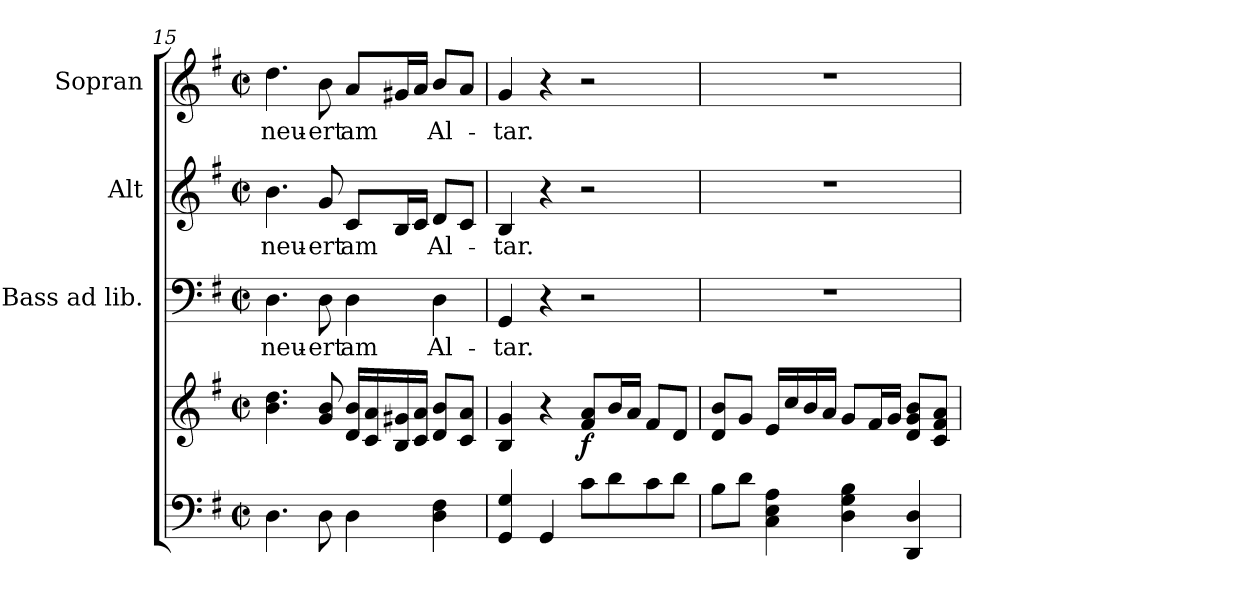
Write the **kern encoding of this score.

**kern	**kern	**dynam	**kern	**text	**kern	**text	**kern	**text
*part4	*part4	*part4	*part3	*part3	*part2	*part2	*part1	*part1
*staff5	*staff4	*staff4/5	*staff3	*staff3	*staff2	*staff2	*staff1	*staff1
*	*	*	*I"Bass ad lib.	*	*I"Alt	*	*I"Sopran	*
*	*	*	*I'B.	*	*I'A.	*	*I'S.	*
*clefF4	*clefG2	*	*clefF4	*	*clefG2	*	*clefG2	*
*k[f#]	*k[f#]	*	*k[f#]	*	*k[f#]	*	*k[f#]	*
*G:	*G:	*	*G:	*	*G:	*	*G:	*
*M2/2	*M2/2	*	*M2/2	*	*M2/2	*	*M2/2	*
*met(c|)	*met(c|)	*	*met(c|)	*	*met(c|)	*	*met(c|)	*
=15	=15	=15	=15	=15	=15	=15	=15	=15
!	!	!	!	!LO:LY:b	!	!LO:LY:b	!	!LO:LY:b
4.D\	4.b\ 4.dd\	.	4.D\	-neu-	4.b\	-neu-	4.dd\	-neu-
!	!	!	!	!LO:LY:b	!	!LO:LY:b	!	!LO:LY:b
8D\	8g/ 8b/	.	8D\	-ert	8g/	-ert	8b\	-ert
!	!	!	!	!LO:LY:b	!	!LO:LY:b	!	!LO:LY:b
4D\	16d/ 16b/LL	.	4D\	am	8c/L	am	8a/L	am
.	16c/ 16a/	.	.	.	.	.	.	.
.	16B/ 16g#X/	.	.	.	16B/L	.	16g#X/L	.
.	16c/ 16a/JJ	.	.	.	16c/JJ	.	16a/JJ	.
!	!	!	!	!LO:LY:b	!	!LO:LY:b	!	!LO:LY:b
4D\ 4F#\	8d/ 8b/L	.	4D\	Al-	8d/L	Al-	8b/L	Al-
.	8c/ 8a/J	.	.	.	8c/J	.	8a/J	.
!!LO:PB:g=z
=16	=16	=16	=16	=16	=16	=16	=16	=16
!	!	!	!	!LO:LY:b	!	!LO:LY:b	!	!LO:LY:b
4GG/ 4G/	4B/ 4g/	.	4GG/	-tar.	4B/	-tar.	4g/	-tar.
4GG/	4r	.	4r	.	4r	.	4r	.
!	!	!LO:DY:b	!	!	!	!	!	!
8c\L	8f#/ 8a/L	f	2r	.	2r	.	2r	.
8d\	16b/L	.	.	.	.	.	.	.
.	16a/JJ	.	.	.	.	.	.	.
8c\	8f#/L	.	.	.	.	.	.	.
8d\J	8d/J	.	.	.	.	.	.	.
=17	=17	=17	=17	=17	=17	=17	=17	=17
8B\L	8d/ 8b/L	.	1r	.	1r	.	1r	.
8d\J	8g/J	.	.	.	.	.	.	.
4C\ 4E\ 4A\	16e/LL	.	.	.	.	.	.	.
.	16cc/	.	.	.	.	.	.	.
.	16b/	.	.	.	.	.	.	.
.	16a/JJ	.	.	.	.	.	.	.
4D\ 4G\ 4B\	8g/L	.	.	.	.	.	.	.
.	16f#/L	.	.	.	.	.	.	.
.	16g/JJ	.	.	.	.	.	.	.
4DD/ 4D/	8d/ 8g/ 8b/L	.	.	.	.	.	.	.
.	8c/ 8f#/ 8a/J	.	.	.	.	.	.	.
=	=	=	=	=	=	=	=	=
*-	*-	*-	*-	*-	*-	*-	*-	*-
